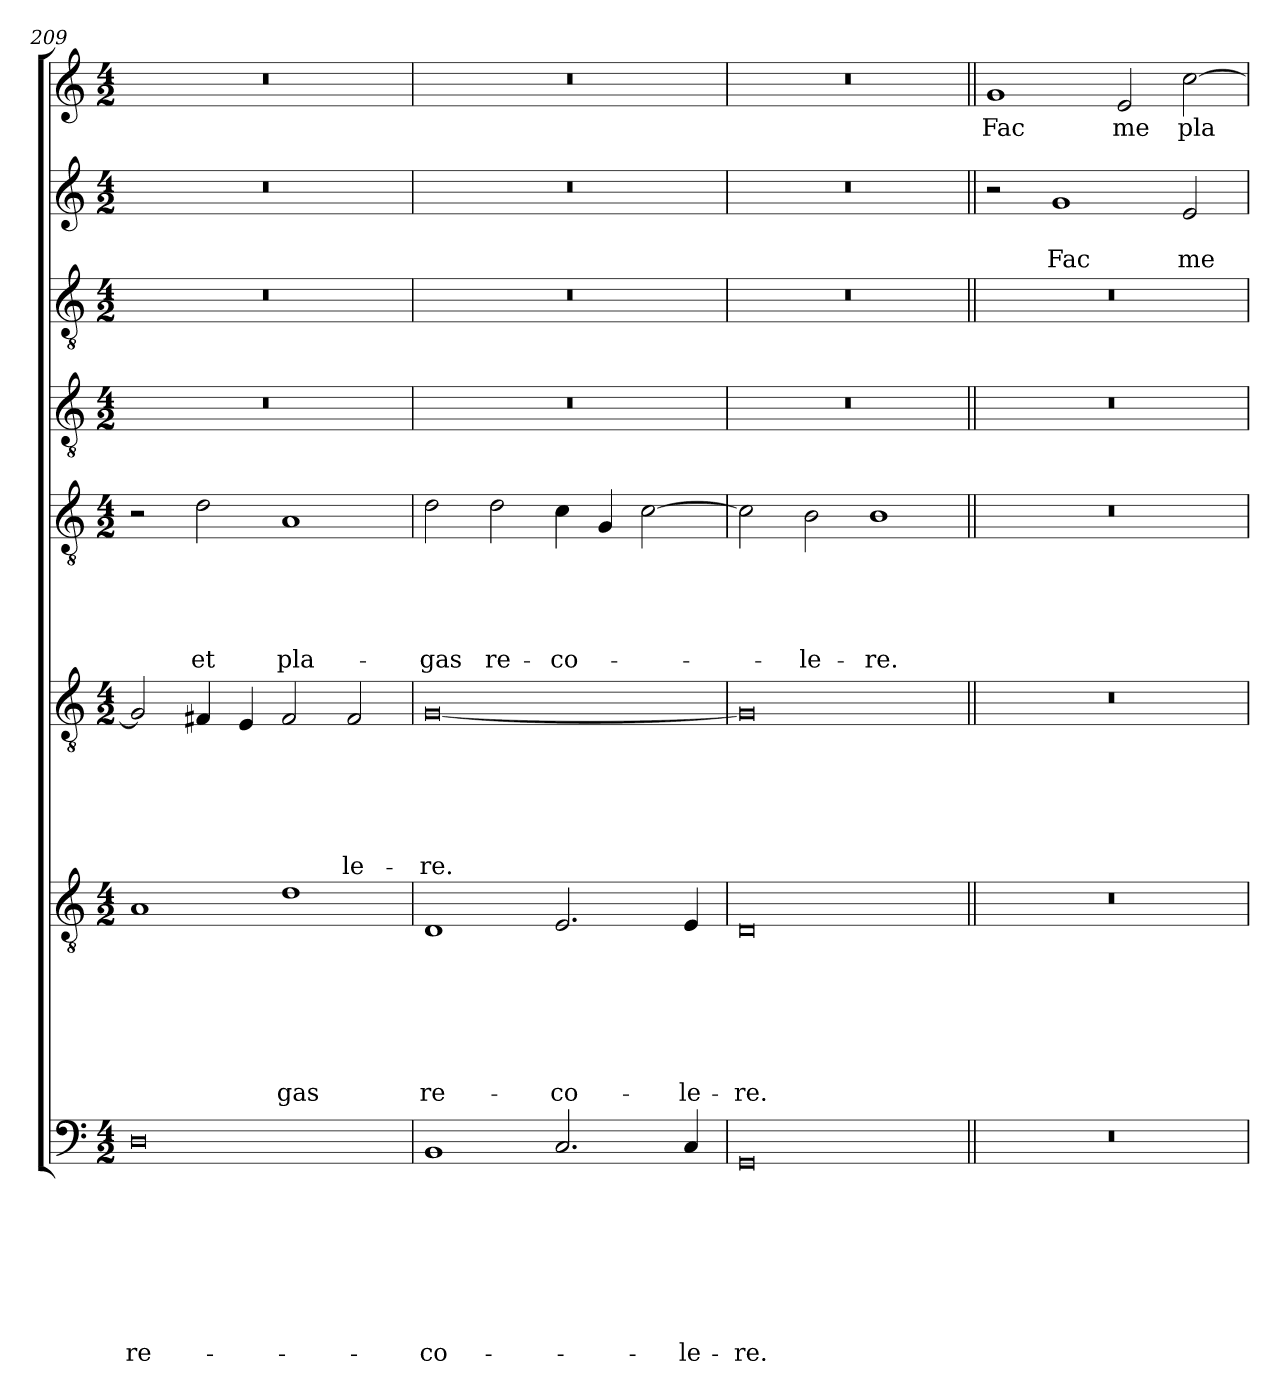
**kern	**text	**text	**text	**text	**text	**text	**text	**text	**kern	**text	**text	**text	**text	**text	**text	**text	**kern	**text	**text	**text	**text	**text	**text	**kern	**text	**text	**text	**text	**text	**kern	**kern	**kern	**text	**text	**kern	**text
*part8	*part8	*part8	*part8	*part8	*part8	*part8	*part8	*part8	*part7	*part7	*part7	*part7	*part7	*part7	*part7	*part7	*part6	*part6	*part6	*part6	*part6	*part6	*part6	*part5	*part5	*part5	*part5	*part5	*part5	*part4	*part3	*part2	*part2	*part2	*part1	*part1
*staff8	*staff8	*staff8	*staff8	*staff8	*staff8	*staff8	*staff8	*staff8	*staff7	*staff7	*staff7	*staff7	*staff7	*staff7	*staff7	*staff7	*staff6	*staff6	*staff6	*staff6	*staff6	*staff6	*staff6	*staff5	*staff5	*staff5	*staff5	*staff5	*staff5	*staff4	*staff3	*staff2	*staff2	*staff2	*staff1	*staff1
*clefF4	*	*	*	*	*	*	*	*	*clefGv2	*	*	*	*	*	*	*	*clefGv2	*	*	*	*	*	*	*clefGv2	*	*	*	*	*	*clefGv2	*clefGv2	*clefG2	*	*	*clefG2	*
*k[]	*	*	*	*	*	*	*	*	*k[]	*	*	*	*	*	*	*	*k[]	*	*	*	*	*	*	*k[]	*	*	*	*	*	*k[]	*k[]	*k[]	*	*	*k[]	*
*a:	*	*	*	*	*	*	*	*	*a:	*	*	*	*	*	*	*	*a:	*	*	*	*	*	*	*a:	*	*	*	*	*	*a:	*a:	*a:	*	*	*a:	*
*M4/2	*	*	*	*	*	*	*	*	*M4/2	*	*	*	*	*	*	*	*M4/2	*	*	*	*	*	*	*M4/2	*	*	*	*	*	*M4/2	*M4/2	*M4/2	*	*	*M4/2	*
=209	=209	=209	=209	=209	=209	=209	=209	=209	=209	=209	=209	=209	=209	=209	=209	=209	=209	=209	=209	=209	=209	=209	=209	=209	=209	=209	=209	=209	=209	=209	=209	=209	=209	=209	=209	=209
!	!	!	!	!	!	!	!	!LO:LY:b	!	!	!	!	!	!	!	!	!	!	!	!	!	!	!	!	!	!	!	!	!	!	!	!	!	!	!	!
0D	.	.	.	.	.	.	.	re-	1A	.	.	.	.	.	.	.	2G/]	.	.	.	.	.	.	2r	.	.	.	.	.	0r	0r	0r	.	.	0r	.
!	!	!	!	!	!	!	!	!	!	!	!	!	!	!	!	!	!	!	!	!	!	!	!	!	!	!	!	!	!LO:LY:b	!	!	!	!	!	!	!
.	.	.	.	.	.	.	.	.	.	.	.	.	.	.	.	.	4F#X/	.	.	.	.	.	.	2d\	.	.	.	.	et	.	.	.	.	.	.	.
.	.	.	.	.	.	.	.	.	.	.	.	.	.	.	.	.	4E/	.	.	.	.	.	.	.	.	.	.	.	.	.	.	.	.	.	.	.
!	!	!	!	!	!	!	!	!	!	!	!	!	!	!	!	!LO:LY:b	!	!	!	!	!	!	!	!	!	!	!	!	!LO:LY:b	!	!	!	!	!	!	!
.	.	.	.	.	.	.	.	.	1d	.	.	.	.	.	.	-gas	2F#/	.	.	.	.	.	.	1A	.	.	.	.	pla-	.	.	.	.	.	.	.
!	!	!	!	!	!	!	!	!	!	!	!	!	!	!	!	!	!	!	!	!	!	!	!LO:LY:b	!	!	!	!	!	!	!	!	!	!	!	!	!
.	.	.	.	.	.	.	.	.	.	.	.	.	.	.	.	.	2F#/	.	.	.	.	.	-le-	.	.	.	.	.	.	.	.	.	.	.	.	.
=210	=210	=210	=210	=210	=210	=210	=210	=210	=210	=210	=210	=210	=210	=210	=210	=210	=210	=210	=210	=210	=210	=210	=210	=210	=210	=210	=210	=210	=210	=210	=210	=210	=210	=210	=210	=210
!	!	!	!	!	!	!	!	!LO:LY:b	!	!	!	!	!	!	!	!LO:LY:b	!	!	!	!	!	!	!LO:LY:b	!	!	!	!	!	!LO:LY:b	!	!	!	!	!	!	!
1BB	.	.	.	.	.	.	.	-co-	1D	.	.	.	.	.	.	re-	[0G	.	.	.	.	.	-re.	2d\	.	.	.	.	-gas	0r	0r	0r	.	.	0r	.
!	!	!	!	!	!	!	!	!	!	!	!	!	!	!	!	!	!	!	!	!	!	!	!	!	!	!	!	!	!LO:LY:b	!	!	!	!	!	!	!
.	.	.	.	.	.	.	.	.	.	.	.	.	.	.	.	.	.	.	.	.	.	.	.	2d\	.	.	.	.	re-	.	.	.	.	.	.	.
!	!	!	!	!	!	!	!	!	!	!	!	!	!	!	!	!LO:LY:b	!	!	!	!	!	!	!	!	!	!	!	!	!LO:LY:b	!	!	!	!	!	!	!
2.C/	.	.	.	.	.	.	.	.	2.E/	.	.	.	.	.	.	-co-	.	.	.	.	.	.	.	4c\	.	.	.	.	-co-	.	.	.	.	.	.	.
.	.	.	.	.	.	.	.	.	.	.	.	.	.	.	.	.	.	.	.	.	.	.	.	4G/	.	.	.	.	.	.	.	.	.	.	.	.
.	.	.	.	.	.	.	.	.	.	.	.	.	.	.	.	.	.	.	.	.	.	.	.	[2c\	.	.	.	.	.	.	.	.	.	.	.	.
!	!	!	!	!	!	!	!	!LO:LY:b	!	!	!	!	!	!	!	!LO:LY:b	!	!	!	!	!	!	!	!	!	!	!	!	!	!	!	!	!	!	!	!
4C/	.	.	.	.	.	.	.	-le-	4E/	.	.	.	.	.	.	-le-	.	.	.	.	.	.	.	.	.	.	.	.	.	.	.	.	.	.	.	.
=211	=211	=211	=211	=211	=211	=211	=211	=211	=211	=211	=211	=211	=211	=211	=211	=211	=211	=211	=211	=211	=211	=211	=211	=211	=211	=211	=211	=211	=211	=211	=211	=211	=211	=211	=211	=211
!	!	!	!	!	!	!	!	!LO:LY:b	!	!	!	!	!	!	!	!LO:LY:b	!	!	!	!	!	!	!	!	!	!	!	!	!	!	!	!	!	!	!	!
0GG	.	.	.	.	.	.	.	-re.	0D	.	.	.	.	.	.	-re.	0G]	.	.	.	.	.	.	2c\]	.	.	.	.	.	0r	0r	0r	.	.	0r	.
!	!	!	!	!	!	!	!	!	!	!	!	!	!	!	!	!	!	!	!	!	!	!	!	!	!	!	!	!	!LO:LY:b	!	!	!	!	!	!	!
.	.	.	.	.	.	.	.	.	.	.	.	.	.	.	.	.	.	.	.	.	.	.	.	2B\	.	.	.	.	-le-	.	.	.	.	.	.	.
!	!	!	!	!	!	!	!	!	!	!	!	!	!	!	!	!	!	!	!	!	!	!	!	!	!	!	!	!	!LO:LY:b	!	!	!	!	!	!	!
.	.	.	.	.	.	.	.	.	.	.	.	.	.	.	.	.	.	.	.	.	.	.	.	1B	.	.	.	.	-re.	.	.	.	.	.	.	.
!!LO:PB:g=z
=212||	=212||	=212||	=212||	=212||	=212||	=212||	=212||	=212||	=212||	=212||	=212||	=212||	=212||	=212||	=212||	=212||	=212||	=212||	=212||	=212||	=212||	=212||	=212||	=212||	=212||	=212||	=212||	=212||	=212||	=212||	=212||	=212||	=212||	=212||	=212||	=212||
!	!	!	!	!	!	!	!	!	!	!	!	!	!	!	!	!	!	!	!	!	!	!	!	!	!	!	!	!	!	!	!	!	!	!	!	!LO:LY:b
0r	.	.	.	.	.	.	.	.	0r	.	.	.	.	.	.	.	0r	.	.	.	.	.	.	0r	.	.	.	.	.	0r	0r	2r	.	.	1g	Fac
!	!	!	!	!	!	!	!	!	!	!	!	!	!	!	!	!	!	!	!	!	!	!	!	!	!	!	!	!	!	!	!	!	!	!LO:LY:b	!	!
.	.	.	.	.	.	.	.	.	.	.	.	.	.	.	.	.	.	.	.	.	.	.	.	.	.	.	.	.	.	.	.	1g	.	Fac	.	.
!	!	!	!	!	!	!	!	!	!	!	!	!	!	!	!	!	!	!	!	!	!	!	!	!	!	!	!	!	!	!	!	!	!	!	!	!LO:LY:b
.	.	.	.	.	.	.	.	.	.	.	.	.	.	.	.	.	.	.	.	.	.	.	.	.	.	.	.	.	.	.	.	.	.	.	2e/	me
!	!	!	!	!	!	!	!	!	!	!	!	!	!	!	!	!	!	!	!	!	!	!	!	!	!	!	!	!	!	!	!	!	!	!LO:LY:b	!	!LO:LY:b
.	.	.	.	.	.	.	.	.	.	.	.	.	.	.	.	.	.	.	.	.	.	.	.	.	.	.	.	.	.	.	.	2e/	.	me	[2cc\	pla-
=	=	=	=	=	=	=	=	=	=	=	=	=	=	=	=	=	=	=	=	=	=	=	=	=	=	=	=	=	=	=	=	=	=	=	=	=
*-	*-	*-	*-	*-	*-	*-	*-	*-	*-	*-	*-	*-	*-	*-	*-	*-	*-	*-	*-	*-	*-	*-	*-	*-	*-	*-	*-	*-	*-	*-	*-	*-	*-	*-	*-	*-
